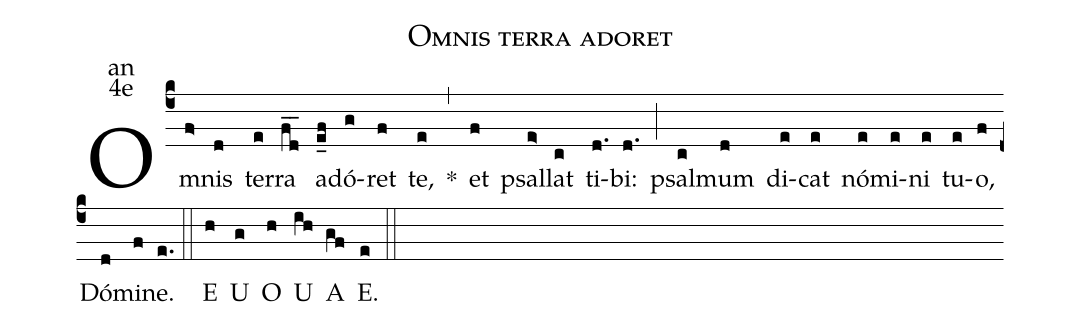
name:Omnis terra adoret;
office-part:an;
mode:4e;
%%
(c4) Om(f>)nis(d) ter(e)ra(fd__) a(e_f)dó(g)ret(f) te,(e) <sp>*</sp>(,)
et(f) psal(e>)lat(c) ti(d.)bi:(d.) (;)
psal(c)mum(d) di(e)cat(e) nó(e)mi(e)ni(e) tu(e)o,(f) Dó(d)mi(f)ne.(e.) (::)
<eu>E(h) U(g) O(h) U(ih) A(gf) E.(e) </eu>(::)
